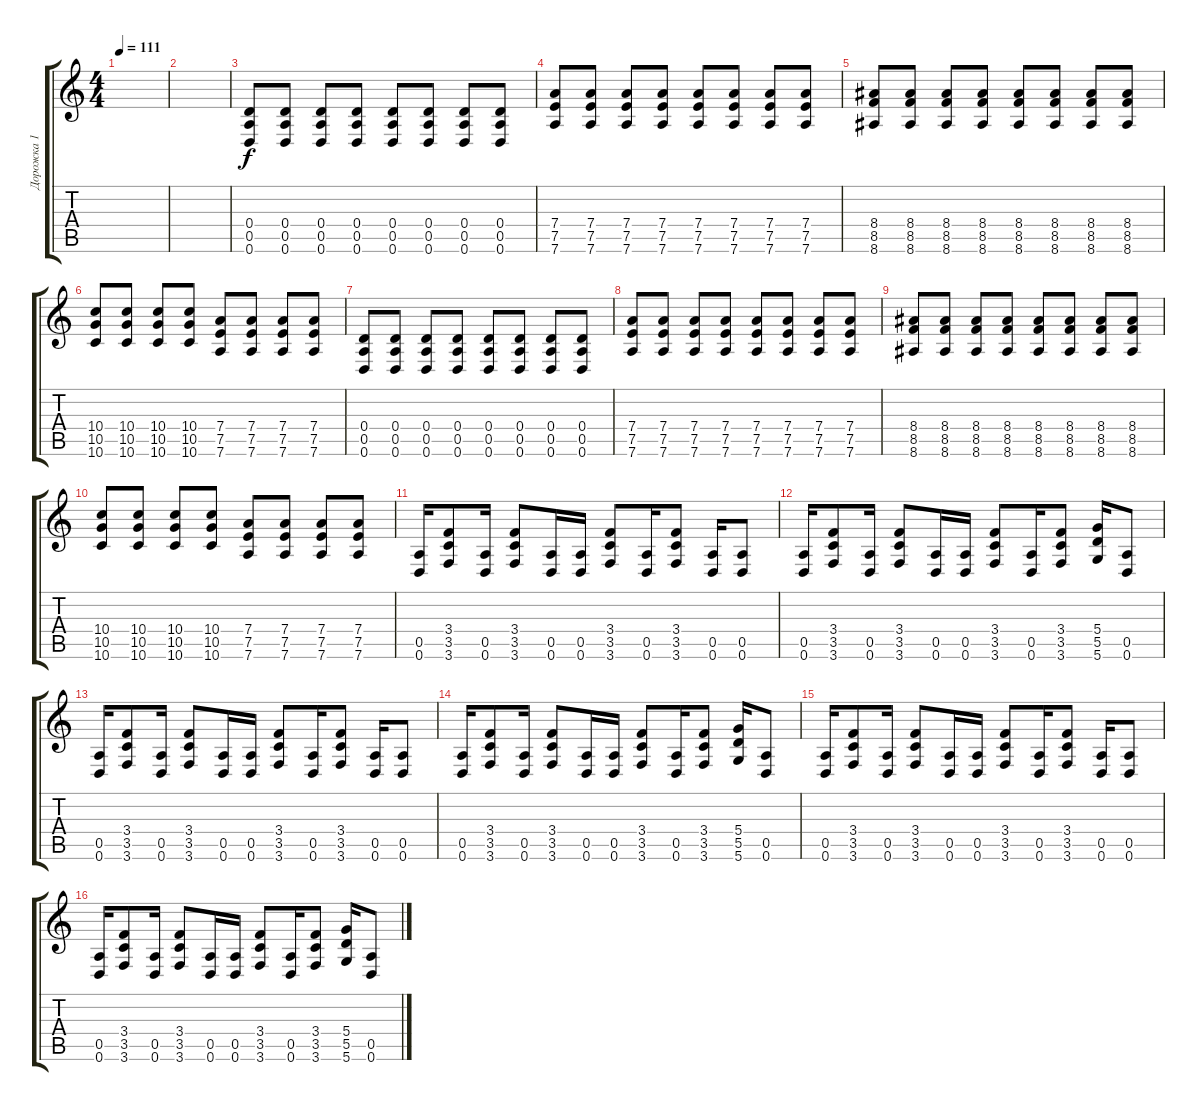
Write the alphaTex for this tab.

\track ("Дорожка 1" "Дорожка 1") {instrument distortionguitar}
\staff {score tabs}
\tuning (E4 B3 G3 D3 A2 D2) {hide}
\ts (4 4)
\tempo 111
\clef g2
\ks c
|
|
(0.4 0.5 0.6).8 (0.4 0.5 0.6).8 (0.4 0.5 0.6).8 (0.4 0.5 0.6).8 (0.4 0.5 0.6).8 (0.4 0.5 0.6).8 (0.4 0.5 0.6).8 (0.4 0.5 0.6).8 |
(7.4 7.5 7.6).8 (7.4 7.5 7.6).8 (7.4 7.5 7.6).8 (7.4 7.5 7.6).8 (7.4 7.5 7.6).8 (7.4 7.5 7.6).8 (7.4 7.5 7.6).8 (7.4 7.5 7.6).8 |
(8.4 8.5 8.6).8 (8.4 8.5 8.6).8 (8.4 8.5 8.6).8 (8.4 8.5 8.6).8 (8.4 8.5 8.6).8 (8.4 8.5 8.6).8 (8.4 8.5 8.6).8 (8.4 8.5 8.6).8 |
(10.4 10.5 10.6).8 (10.4 10.5 10.6).8 (10.4 10.5 10.6).8 (10.4 10.5 10.6).8 (7.4 7.5 7.6).8 (7.4 7.5 7.6).8 (7.4 7.5 7.6).8 (7.4 7.5 7.6).8 |
(0.4 0.5 0.6).8 (0.4 0.5 0.6).8 (0.4 0.5 0.6).8 (0.4 0.5 0.6).8 (0.4 0.5 0.6).8 (0.4 0.5 0.6).8 (0.4 0.5 0.6).8 (0.4 0.5 0.6).8 |
(7.4 7.5 7.6).8 (7.4 7.5 7.6).8 (7.4 7.5 7.6).8 (7.4 7.5 7.6).8 (7.4 7.5 7.6).8 (7.4 7.5 7.6).8 (7.4 7.5 7.6).8 (7.4 7.5 7.6).8 |
(8.4 8.5 8.6).8 (8.4 8.5 8.6).8 (8.4 8.5 8.6).8 (8.4 8.5 8.6).8 (8.4 8.5 8.6).8 (8.4 8.5 8.6).8 (8.4 8.5 8.6).8 (8.4 8.5 8.6).8 |
(10.4 10.5 10.6).8 (10.4 10.5 10.6).8 (10.4 10.5 10.6).8 (10.4 10.5 10.6).8 (7.4 7.5 7.6).8 (7.4 7.5 7.6).8 (7.4 7.5 7.6).8 (7.4 7.5 7.6).8 |
(0.5 0.6).16 (3.4 3.5 3.6).8 (0.5 0.6).16 (3.4 3.5 3.6).8 (0.5 0.6).16 (0.5 0.6).16 (3.4 3.5 3.6).8 (0.5 0.6).16 (3.4 3.5 3.6).8 (0.5 0.6).16 (0.5 0.6).8 |
(0.5 0.6).16 (3.4 3.5 3.6).8 (0.5 0.6).16 (3.4 3.5 3.6).8 (0.5 0.6).16 (0.5 0.6).16 (3.4 3.5 3.6).8 (0.5 0.6).16 (3.4 3.5 3.6).8 (5.4 5.5 5.6).16 (0.5 0.6).8 |
(0.5 0.6).16 (3.4 3.5 3.6).8 (0.5 0.6).16 (3.4 3.5 3.6).8 (0.5 0.6).16 (0.5 0.6).16 (3.4 3.5 3.6).8 (0.5 0.6).16 (3.4 3.5 3.6).8 (0.5 0.6).16 (0.5 0.6).8 |
(0.5 0.6).16 (3.4 3.5 3.6).8 (0.5 0.6).16 (3.4 3.5 3.6).8 (0.5 0.6).16 (0.5 0.6).16 (3.4 3.5 3.6).8 (0.5 0.6).16 (3.4 3.5 3.6).8 (5.4 5.5 5.6).16 (0.5 0.6).8 |
(0.5 0.6).16 (3.4 3.5 3.6).8 (0.5 0.6).16 (3.4 3.5 3.6).8 (0.5 0.6).16 (0.5 0.6).16 (3.4 3.5 3.6).8 (0.5 0.6).16 (3.4 3.5 3.6).8 (0.5 0.6).16 (0.5 0.6).8 |
(0.5 0.6).16 (3.4 3.5 3.6).8 (0.5 0.6).16 (3.4 3.5 3.6).8 (0.5 0.6).16 (0.5 0.6).16 (3.4 3.5 3.6).8 (0.5 0.6).16 (3.4 3.5 3.6).8 (5.4 5.5 5.6).16 (0.5 0.6).8
